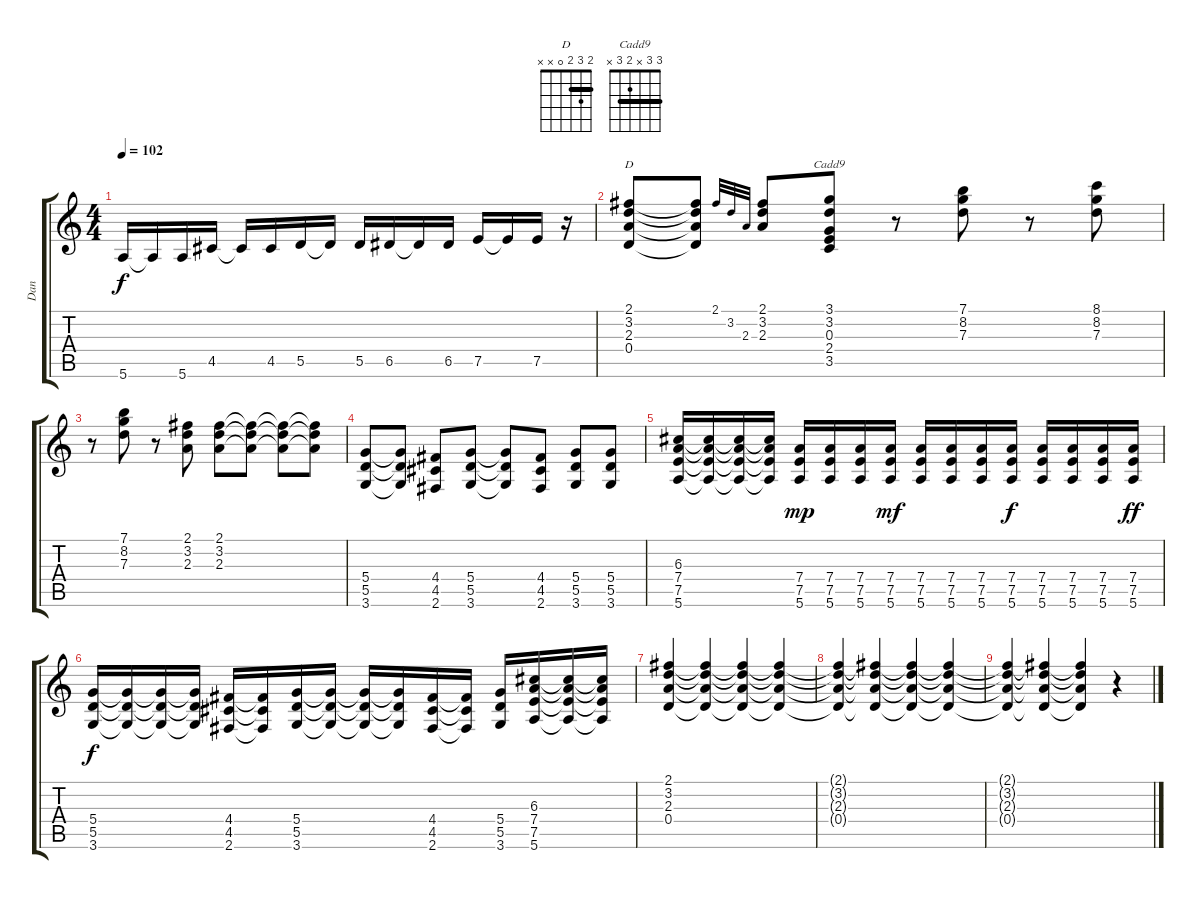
\track ("Dan" "Dan") {instrument overdrivenguitar}
\staff {score tabs}
\tuning (E4 B3 G3 D3 A2 E2) {hide}
\chord ("D" 2 3 2 0 x x) {barre 2}
\chord ("Cadd9" 3 3 x 2 3 x) {barre 3}
\ts (4 4)
\tempo 102
\clef g2
\ks c
5.6.16{dy f} 5.6{t}.16 5.6.16 4.5.16 4.5{t}.16 4.5.16 5.5.16 5.5{t}.16 5.5.16 6.5.16 6.5{t}.16 6.5.16 7.5.16 7.5{t}.16 7.5.16 r.16 |
(2.1 3.2 2.3 0.4).8{ch "D"} (2.1{t} 3.2{t} 2.3{t} 0.4{t}).8 2.1.32{gr onbeat} 3.2.32{gr onbeat} 2.3.32{gr onbeat} (2.1 3.2 2.3).8 (3.1 3.2 0.3 2.4 3.5).8{ch "Cadd9"} r.8 (7.1 8.2 7.3).8 r.8 (8.1 8.2 7.3).8 |
r.8 (7.1 8.2 7.3).8 r.8 (2.1 3.2 2.3).8 (2.1 3.2 2.3).8 (2.1{t} 3.2{t} 2.3{t}).8 (2.1{t} 3.2{t} 2.3{t}).8 (2.1{t} 3.2{t} 2.3{t}).8 |
(5.4 5.5 3.6).8 (5.4{t} 5.5{t} 3.6{t}).8 (4.4 4.5 2.6).8 (5.4 5.5 3.6).8 (5.4{t} 5.5{t} 3.6{t}).8 (4.4 4.5 2.6).8 (5.4 5.5 3.6).8 (5.4 5.5 3.6).8 |
(6.3 7.4 7.5 5.6).16 (6.3{t} 7.4{t} 7.5{t} 5.6{t}).16 (6.3{t} 7.4{t} 7.5{t} 5.6{t}).16 (6.3{t} 7.4{t} 7.5{t} 5.6{t}).16 (7.4 7.5 5.6).16{dy mp} (7.4 7.5 5.6).16 (7.4 7.5 5.6).16 (7.4 7.5 5.6).16{dy mf} (7.4 7.5 5.6).16 (7.4 7.5 5.6).16 (7.4 7.5 5.6).16 (7.4 7.5 5.6).16{dy f} (7.4 7.5 5.6).16 (7.4 7.5 5.6).16 (7.4 7.5 5.6).16 (7.4 7.5 5.6).16{dy ff} |
(5.4 5.5 3.6).16{dy f} (5.4{t} 5.5{t} 3.6{t}).16 (5.4{t} 5.5{t} 3.6{t}).16 (5.4{t} 5.5{t} 3.6{t}).16 (4.4 4.5 2.6).16 (4.4{t} 4.5{t} 2.6{t}).16 (5.4 5.5 3.6).16 (5.4{t} 5.5{t} 3.6{t}).16 (5.4{t} 5.5{t} 3.6{t}).16 (5.4{t} 5.5{t} 3.6{t}).16 (4.4 4.5 2.6).16 (4.4{t} 4.5{t} 2.6{t}).16 (5.4 5.5 3.6).16 (6.3 7.4 7.5 5.6).16 (6.3{t} 7.4{t} 7.5{t} 5.6{t}).16 (6.3{t} 7.4{t} 7.5{t} 5.6{t}).16 |
(2.1 3.2 2.3 0.4).4 (2.1{t} 3.2{t} 2.3{t} 0.4{t}).4 (2.1{t} 3.2{t} 2.3{t} 0.4{t}).4 (2.1{t} 3.2{t} 2.3{t} 0.4{t}).4 |
(2.1{t} 3.2{t} 2.3{t} 0.4{t}).4 (2.1{t} 3.2{t} 2.3{t} 0.4{t}).4 (2.1{t} 3.2{t} 2.3{t} 0.4{t}).4 (2.1{t} 3.2{t} 2.3{t} 0.4{t}).4 |
(2.1{t} 3.2{t} 2.3{t} 0.4{t}).4 (2.1{t} 3.2{t} 2.3{t} 0.4{t}).4 (2.1{t} 3.2{t} 2.3{t} 0.4{t}).4 r.4
